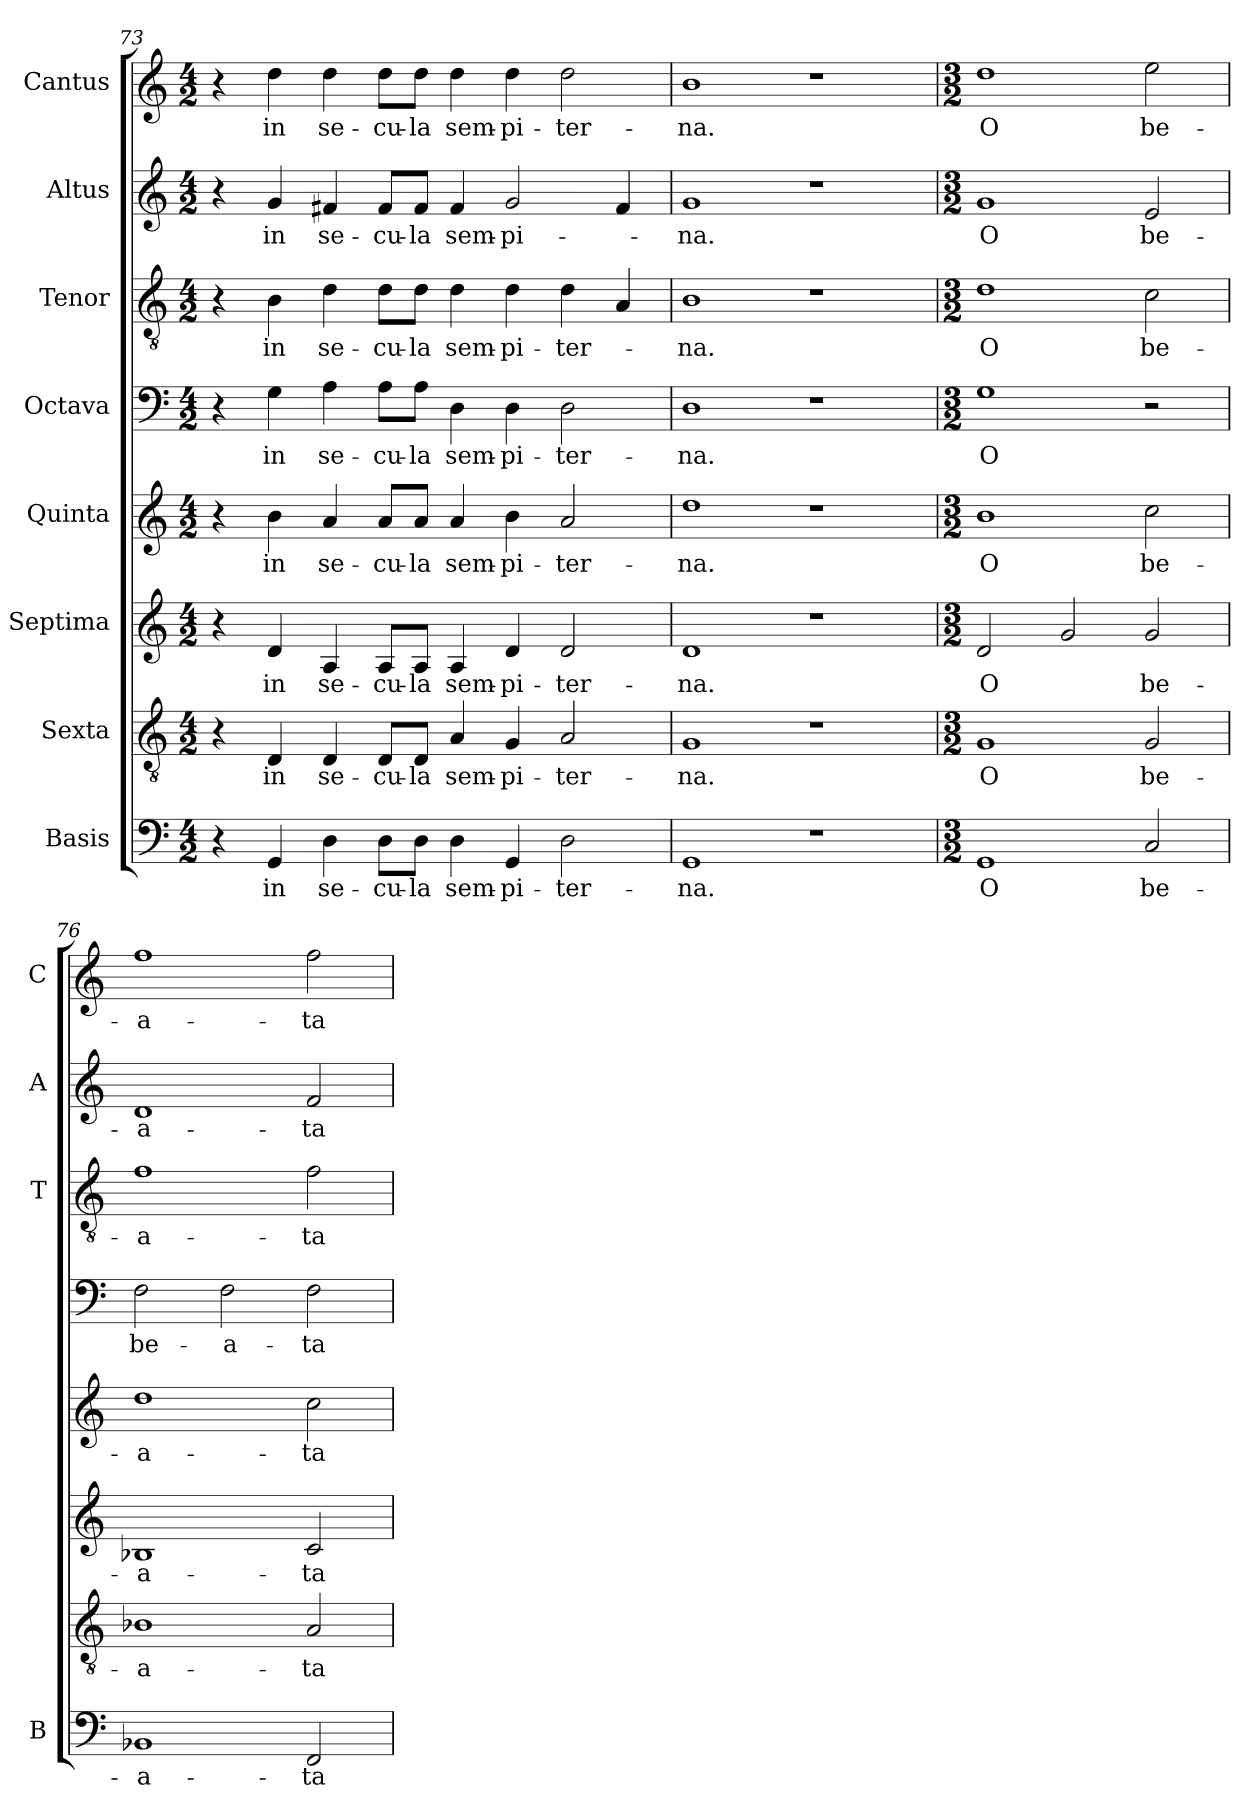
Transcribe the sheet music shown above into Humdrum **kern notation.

**kern	**text	**kern	**text	**kern	**text	**kern	**text	**kern	**text	**kern	**text	**kern	**text	**kern	**text
*part8	*part8	*part7	*part7	*part6	*part6	*part5	*part5	*part4	*part4	*part3	*part3	*part2	*part2	*part1	*part1
*staff8	*staff8	*staff7	*staff7	*staff6	*staff6	*staff5	*staff5	*staff4	*staff4	*staff3	*staff3	*staff2	*staff2	*staff1	*staff1
*I"Basis	*	*I"Sexta	*	*I"Septima	*	*I"Quinta	*	*I"Octava	*	*I"Tenor	*	*I"Altus	*	*I"Cantus	*
*I'B	*	*	*	*	*	*	*	*	*	*I'T	*	*I'A	*	*I'C	*
*clefF4	*	*clefGv2	*	*clefG2	*	*clefG2	*	*clefF4	*	*clefGv2	*	*clefG2	*	*clefG2	*
*k[]	*	*k[]	*	*k[]	*	*k[]	*	*k[]	*	*k[]	*	*k[]	*	*k[]	*
*C:	*	*C:	*	*C:	*	*C:	*	*C:	*	*C:	*	*C:	*	*C:	*
*M4/2	*	*M4/2	*	*M4/2	*	*M4/2	*	*M4/2	*	*M4/2	*	*M4/2	*	*M4/2	*
=73	=73	=73	=73	=73	=73	=73	=73	=73	=73	=73	=73	=73	=73	=73	=73
4r	.	4r	.	4r	.	4r	.	4r	.	4r	.	4r	.	4r	.
!	!LO:LY:b	!	!LO:LY:b	!	!LO:LY:b	!	!LO:LY:b	!	!LO:LY:b	!	!LO:LY:b	!	!LO:LY:b	!	!LO:LY:b
4GG/	in	4D/	in	4d/	in	4b\	in	4G\	in	4B\	in	4g/	in	4dd\	in
!	!LO:LY:b	!	!LO:LY:b	!	!LO:LY:b	!	!LO:LY:b	!	!LO:LY:b	!	!LO:LY:b	!	!LO:LY:b	!	!LO:LY:b
4D\	se-	4D/	se-	4A/	se-	4a/	se-	4A\	se-	4d\	se-	4f#X/	se-	4dd\	se-
!	!LO:LY:b	!	!LO:LY:b	!	!LO:LY:b	!	!LO:LY:b	!	!LO:LY:b	!	!LO:LY:b	!	!LO:LY:b	!	!LO:LY:b
8D\L	-cu-	8D/L	-cu-	8A/L	-cu-	8a/L	-cu-	8A\L	-cu-	8d\L	-cu-	8f#/L	-cu-	8dd\L	-cu-
!	!LO:LY:b	!	!LO:LY:b	!	!LO:LY:b	!	!LO:LY:b	!	!LO:LY:b	!	!LO:LY:b	!	!LO:LY:b	!	!LO:LY:b
8D\J	-la	8D/J	-la	8A/J	-la	8a/J	-la	8A\J	-la	8d\J	-la	8f#/J	-la	8dd\J	-la
!	!LO:LY:b	!	!LO:LY:b	!	!LO:LY:b	!	!LO:LY:b	!	!LO:LY:b	!	!LO:LY:b	!	!LO:LY:b	!	!LO:LY:b
4D\	sem-	4A/	sem-	4A/	sem-	4a/	sem-	4D\	sem-	4d\	sem-	4f#/	sem-	4dd\	sem-
!	!LO:LY:b	!	!LO:LY:b	!	!LO:LY:b	!	!LO:LY:b	!	!LO:LY:b	!	!LO:LY:b	!	!LO:LY:b	!	!LO:LY:b
4GG/	-pi-	4G/	-pi-	4d/	-pi-	4b\	-pi-	4D\	-pi-	4d\	-pi-	2g/	-pi-	4dd\	-pi-
!	!LO:LY:b	!	!LO:LY:b	!	!LO:LY:b	!	!LO:LY:b	!	!LO:LY:b	!	!LO:LY:b	!	!	!	!LO:LY:b
2D\	-ter-	2A/	-ter-	2d/	-ter-	2a/	-ter-	2D\	-ter-	4d\	-ter-	.	.	2dd\	-ter-
.	.	.	.	.	.	.	.	.	.	4A/	.	4f#/	.	.	.
=74	=74	=74	=74	=74	=74	=74	=74	=74	=74	=74	=74	=74	=74	=74	=74
!	!LO:LY:b	!	!LO:LY:b	!	!LO:LY:b	!	!LO:LY:b	!	!LO:LY:b	!	!LO:LY:b	!	!LO:LY:b	!	!LO:LY:b
1GG	-na.	1G	-na.	1d	-na.	1dd	-na.	1D	-na.	1B	-na.	1g	-na.	1b	-na.
1r	.	1r	.	1r	.	1r	.	1r	.	1r	.	1r	.	1r	.
!!LO:LB:g=z
=75	=75	=75	=75	=75	=75	=75	=75	=75	=75	=75	=75	=75	=75	=75	=75
*M3/2	*	*M3/2	*	*M3/2	*	*M3/2	*	*M3/2	*	*M3/2	*	*M3/2	*	*M3/2	*
!	!LO:LY:b	!	!LO:LY:b	!	!LO:LY:b	!	!LO:LY:b	!	!LO:LY:b	!	!LO:LY:b	!	!LO:LY:b	!	!LO:LY:b
1GG	O	1G	O	2d/	O	1b	O	1G	O	1d	O	1g	O	1dd	O
.	.	.	.	2g/	.	.	.	.	.	.	.	.	.	.	.
!	!LO:LY:b	!	!LO:LY:b	!	!LO:LY:b	!	!LO:LY:b	!	!	!	!LO:LY:b	!	!LO:LY:b	!	!LO:LY:b
2C/	be-	2G/	be-	2g/	be-	2cc\	be-	2r	.	2c\	be-	2e/	be-	2ee\	be-
=76	=76	=76	=76	=76	=76	=76	=76	=76	=76	=76	=76	=76	=76	=76	=76
!	!LO:LY:b	!	!LO:LY:b	!	!LO:LY:b	!	!LO:LY:b	!	!LO:LY:b	!	!LO:LY:b	!	!LO:LY:b	!	!LO:LY:b
1BB-X	-a-	1B-X	-a-	1B-X	-a-	1dd	-a-	2F\	be-	1f	-a-	1d	-a-	1ff	-a-
!	!	!	!	!	!	!	!	!	!LO:LY:b	!	!	!	!	!	!
.	.	.	.	.	.	.	.	2F\	-a-	.	.	.	.	.	.
!	!LO:LY:b	!	!LO:LY:b	!	!LO:LY:b	!	!LO:LY:b	!	!LO:LY:b	!	!LO:LY:b	!	!LO:LY:b	!	!LO:LY:b
2FF/	-ta	2A/	-ta	2c/	-ta	2cc\	-ta	2F\	-ta	2f\	-ta	2f/	-ta	2ff\	-ta
=	=	=	=	=	=	=	=	=	=	=	=	=	=	=	=
*-	*-	*-	*-	*-	*-	*-	*-	*-	*-	*-	*-	*-	*-	*-	*-
